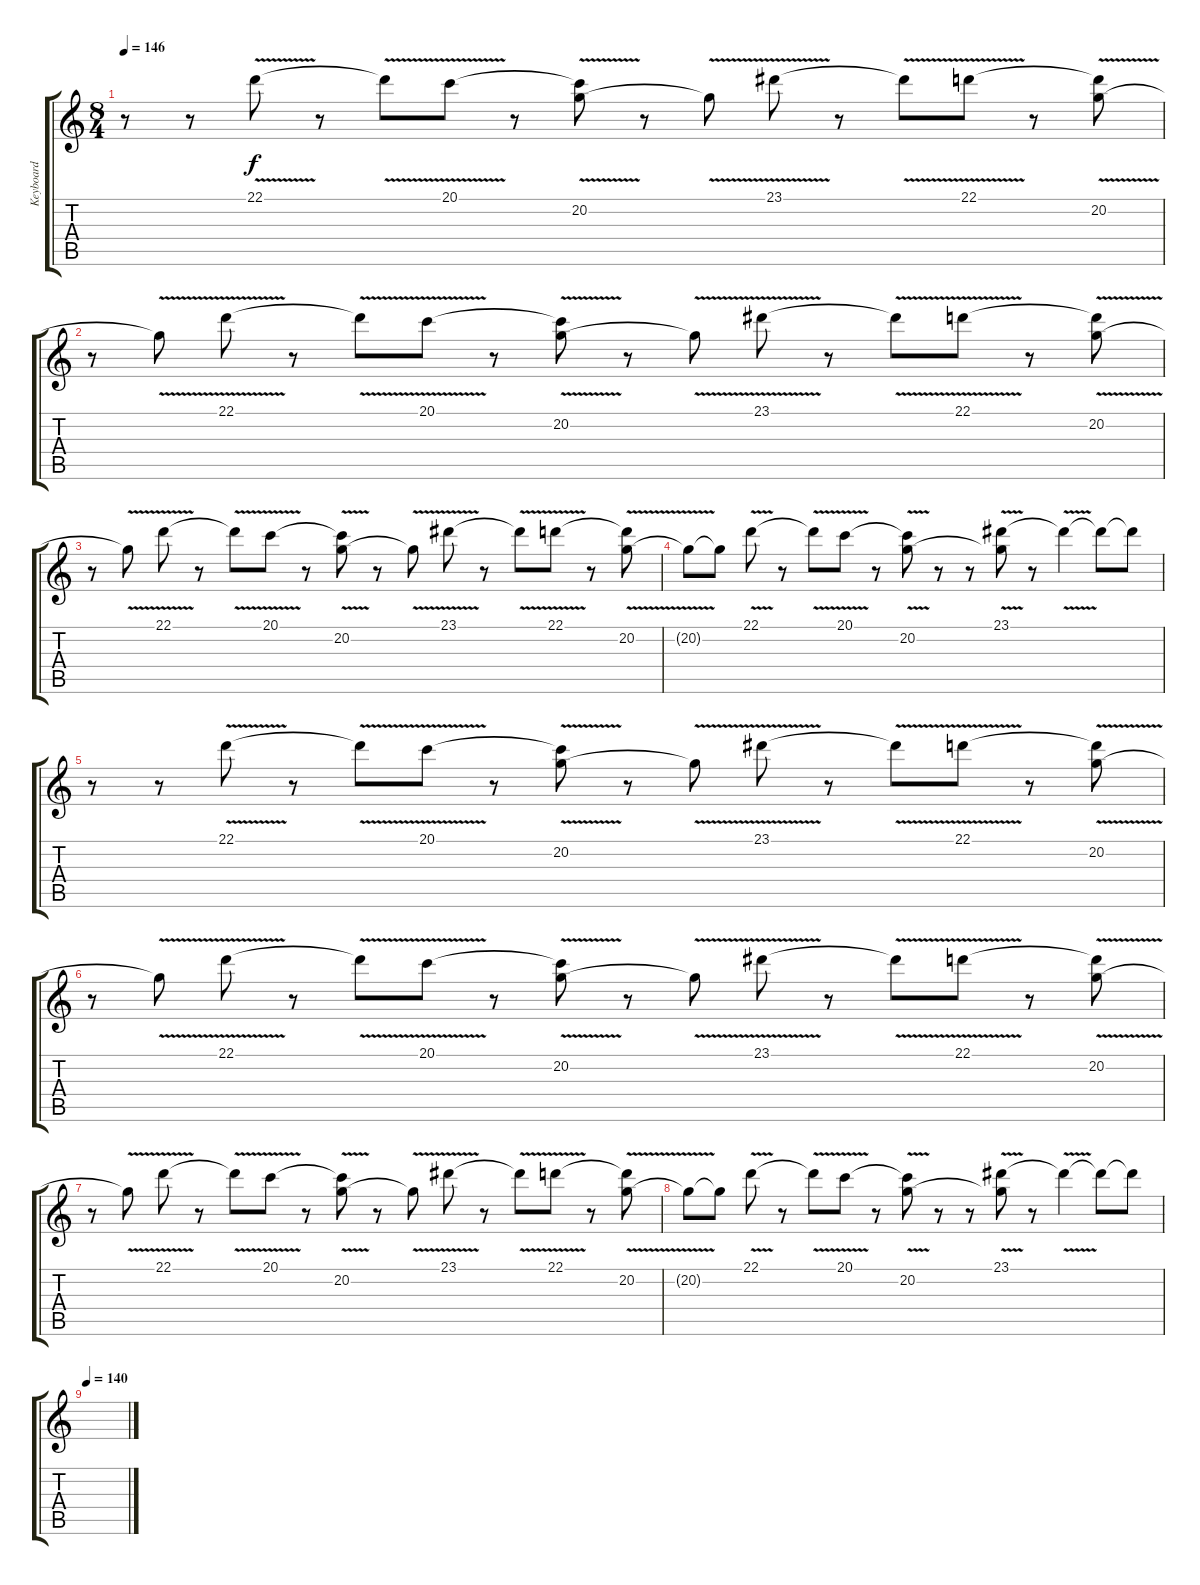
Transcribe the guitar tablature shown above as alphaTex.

\track ("Keyboard" "Keyboard") {instrument fx7echoes}
\staff {score tabs}
\tuning (E4 B3 G3 D3 A2 E2) {hide}
\ts (8 4)
\tempo 146
\clef g2
\ks c
r.8{dy f instrument fx7echoes} r.8 22.1{v}.8 r.8 22.1{t}.8 20.1{v}.8 r.8 (20.1{t} 20.2{v}).8 r.8 20.2{t}.8 23.1{v}.8 r.8 23.1{t}.8 22.1{v}.8 r.8 (22.1{t} 20.2{v}).8 |
r.8 20.2{t}.8 22.1{v}.8 r.8 22.1{t}.8 20.1{v}.8 r.8 (20.1{t} 20.2{v}).8 r.8 20.2{t}.8 23.1{v}.8 r.8 23.1{t}.8 22.1{v}.8 r.8 (22.1{t} 20.2{v}).8 |
r.8 20.2{t}.8 22.1{v}.8 r.8 22.1{t}.8 20.1{v}.8 r.8 (20.1{t} 20.2{v}).8 r.8 20.2{t}.8 23.1{v}.8 r.8 23.1{t}.8 22.1{v}.8 r.8 (22.1{t} 20.2{v}).8 |
20.2{t}.8 20.2{t}.8 22.1{v}.8 r.8 22.1{t}.8 20.1{v}.8 r.8 (20.1{t} 20.2{v}).8 r.8 r.8 (23.1{v} 20.2{t}).8 r.8 23.1{t}.4 23.1{t}.8 23.1{t}.8 |
r.8 r.8 22.1{v}.8 r.8 22.1{t}.8 20.1{v}.8 r.8 (20.1{t} 20.2{v}).8 r.8 20.2{t}.8 23.1{v}.8 r.8 23.1{t}.8 22.1{v}.8 r.8 (22.1{t} 20.2{v}).8 |
r.8 20.2{t}.8 22.1{v}.8 r.8 22.1{t}.8 20.1{v}.8 r.8 (20.1{t} 20.2{v}).8 r.8 20.2{t}.8 23.1{v}.8 r.8 23.1{t}.8 22.1{v}.8 r.8 (22.1{t} 20.2{v}).8 |
r.8 20.2{t}.8 22.1{v}.8 r.8 22.1{t}.8 20.1{v}.8 r.8 (20.1{t} 20.2{v}).8 r.8 20.2{t}.8 23.1{v}.8 r.8 23.1{t}.8 22.1{v}.8 r.8 (22.1{t} 20.2{v}).8 |
20.2{t}.8 20.2{t}.8 22.1{v}.8 r.8 22.1{t}.8 20.1{v}.8 r.8 (20.1{t} 20.2{v}).8 r.8 r.8 (23.1{v} 20.2{t}).8 r.8 23.1{t}.4 23.1{t}.8 23.1{t}.8 |
\tempo 140
